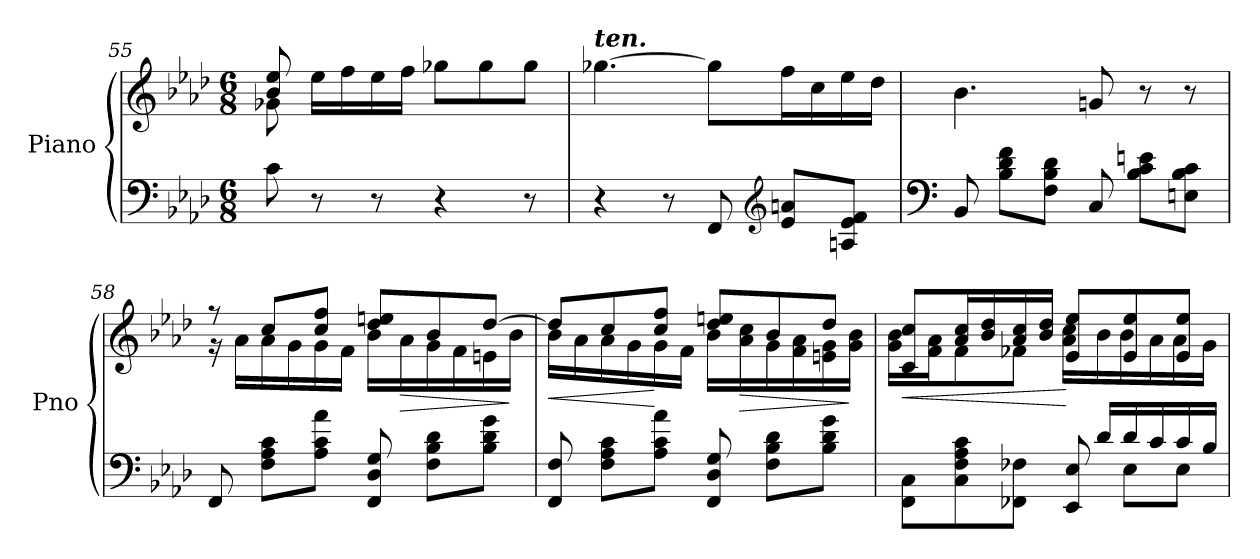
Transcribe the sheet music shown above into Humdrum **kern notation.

**kern	**kern	**dynam
*part1	*part1	*part1
*staff2	*staff1	*staff1/2
*I"Piano	*	*
*I'Pno	*	*
*clefF4	*clefG2	*
*k[b-e-a-d-]	*k[b-e-a-d-]	*
*M6/8	*M6/8	*
=55	=55	=55
*	*^	*
8c\	8b-/ 8ee-/	8g-X\	.
8r	16ee-\LL	8rAyy	.
.	16ff\	.	.
8r	16ee-\	2rAyy	.
.	16ff\JJ	.	.
4r	8gg-X\L	.	.
.	8gg-\	.	.
8r	8gg-\J	.	.
*	*v	*v	*
=56	=56	=56
!	!LO:TX:a:Bi:t=ten.	!
4r	[4.gg-X\	.
8r	.	.
8FF/	8gg-\L]	.
*clefG2	*	*
8e-/ 8an/L	16ff\L	.
.	16cc\	.
8An/ 8e-/ 8f/J	16ee-\	.
.	16dd-\JJ	.
=57	=57	=57
*clefF4	*	*
8BB-/	4.b-\	.
8B-\ 8d-\ 8f\L	.	.
8F\ 8B-\ 8d-\J	.	.
8C/	8gn/	.
8B-\ 8c\ 8en\L	8r	.
8En\ 8B-\ 8c\J	8r	.
!!LO:LB:g=z
=58	=58	=58
*	*^	*
8FF/	8r	16rg	.
.	.	16a-\LL	.
8F\ 8A-\ 8c\L	8cc/L	16a-\	.
.	.	16g\	.
8A-\ 8c\ 8a-\J	8cc/ 8ff/J	16g\	.
.	.	16f\JJ	.
8FF/ 8D-/ 8G/	8dd-/ 8een/L	16b-\LL	.
!	!	!	!LO:HP:b
.	.	16a-\	>
8F\ 8B-\ 8d-\L	8b-/	16g\	.
.	.	16f\	.
8B-\ 8d-\ 8g\J	[8dd-/J	16en\	.
.	.	16b-\JJ	]
=59	=59	=59	=59
!	!	!	!LO:HP:b
8FF/ 8F/	8dd-/L]	16b-\LL	<
.	.	16a-\	.
8F\ 8A-\ 8c\L	8cc/	16a-\	.
.	.	16g\	.
8A-\ 8c\ 8a-\J	8cc/ 8ff/J	16g\	[
.	.	16f\JJ	.
8FF/ 8D-/ 8G/	8dd-/ 8een/L	16b-\LL	.
!	!	!	!LO:HP:b
.	.	16a-\ 16cc\	>
8F\ 8B-\ 8d-\L	8b-/	16g\	.
.	.	16f\ 16a-\	.
8B-\ 8d-\ 8g\J	8dd-/J	16en\ 16g\	.
.	.	16g\ 16b-\JJ	]
!!LO:LB:g=z	!!
=60	=60	=60	=60
*^	*	*	*
!	!	!	!	!LO:HP:b
4rFyy	8FF\ 8C\L	8c/ 8cc/L	16g\ 16b-\LL	<
.	.	.	16f\ 16a-\J	.
.	8C\ 8F\ 8A-\ 8c\	16a-/ 16cc/L	8f\	.
.	.	16b-/ 16dd-/	.	.
8rFyy	8FF-X\ 8F-X\J	16a-/ 16cc/	8f-X\J	.
.	.	16b-/ 16dd-/JJ	.	.
16rFyy	8EE-/ 8E-/	8e-/ 8ee-/L	16a-\ 16cc\LL	[
16d-/LL	.	.	16b-\	.
16d-/	8E-\L	8e-/ 8ee-/	16b-\	.
16c/	.	.	16a-\	.
16c/	8E-\J	8e-/ 8ee-/J	16a-\	.
16B-/JJ	.	.	16g\JJ	.
*v	*v	*	*	*
*	*v	*v	*
=	=	=
*-	*-	*-
